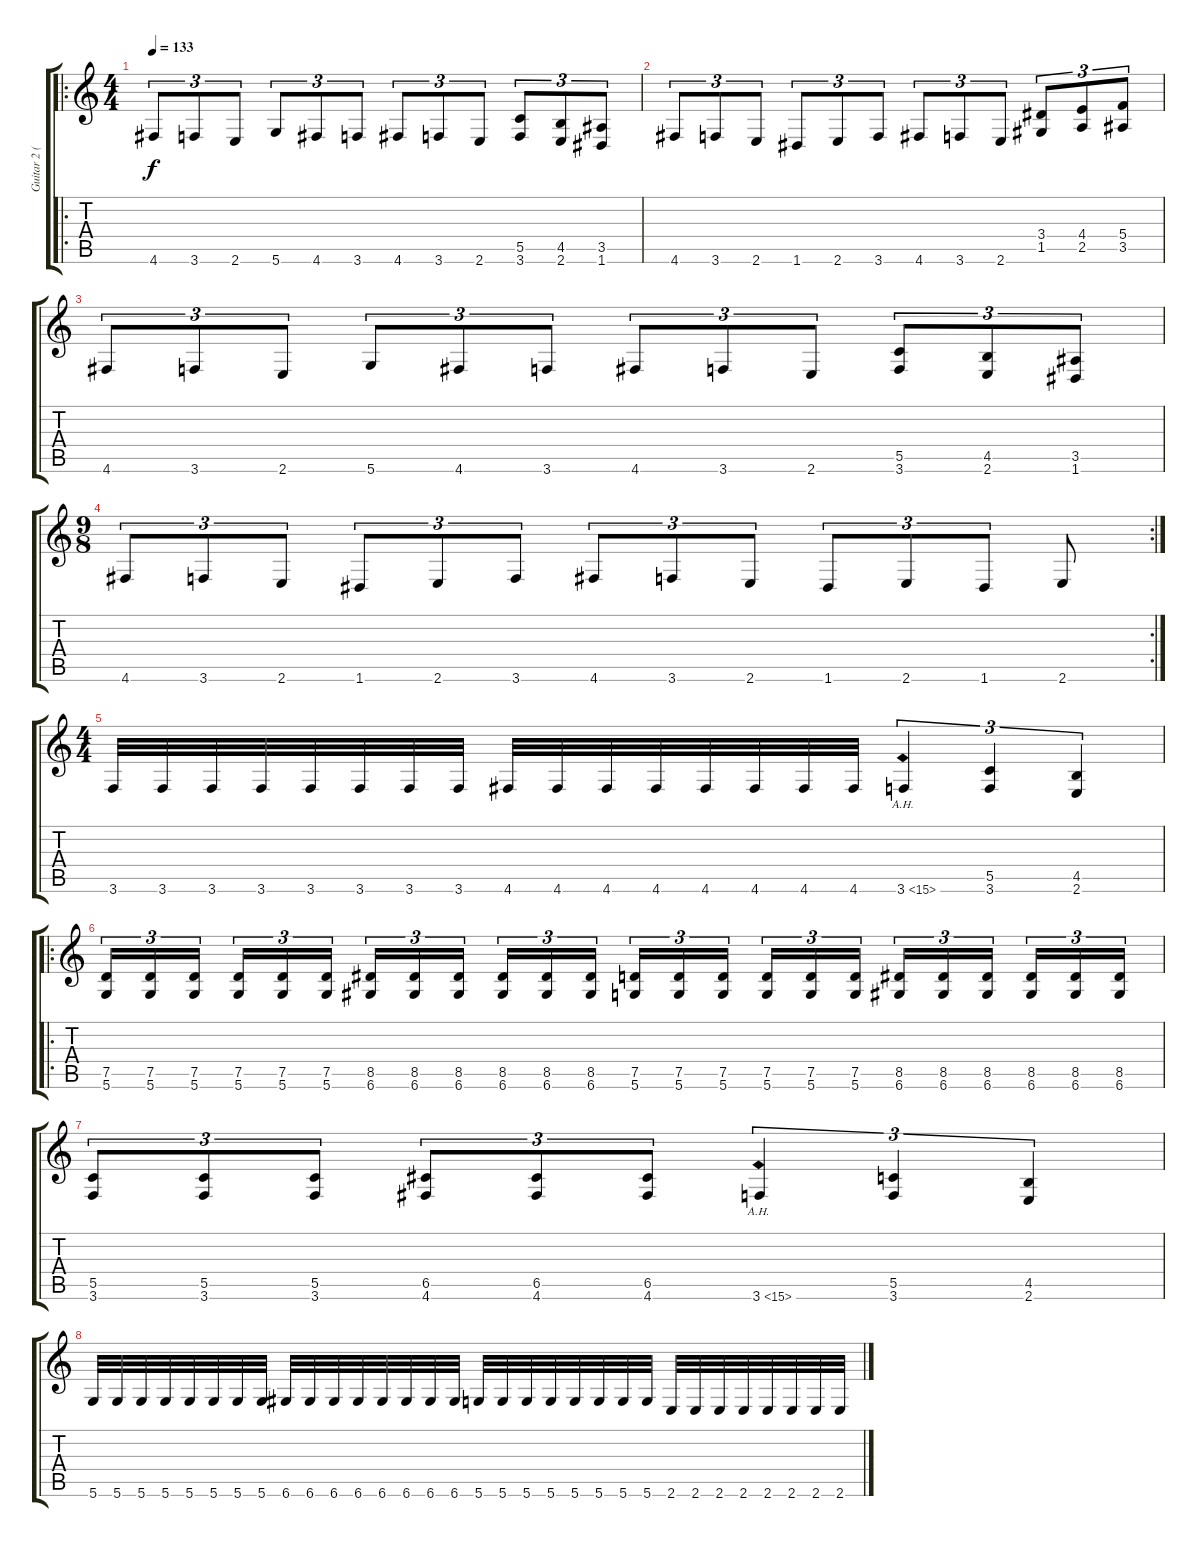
\track ("Guitar 2 (Erik)" "Guitar 2 (") {instrument distortionguitar}
\staff {score tabs}
\tuning (D4 A3 F3 C3 G2 D2) {hide}
\ro
\ts (4 4)
\tempo 133
\clef g2
\ks c
4.6.8{tu (3 2) dy f} 3.6.8{tu (3 2)} 2.6.8{tu (3 2)} 5.6.8{tu (3 2)} 4.6.8{tu (3 2)} 3.6.8{tu (3 2)} 4.6.8{tu (3 2)} 3.6.8{tu (3 2)} 2.6.8{tu (3 2)} (5.5 3.6).8{tu (3 2)} (4.5 2.6).8{tu (3 2)} (3.5 1.6).8{tu (3 2)} |
4.6.8{tu (3 2)} 3.6.8{tu (3 2)} 2.6.8{tu (3 2)} 1.6.8{tu (3 2)} 2.6.8{tu (3 2)} 3.6.8{tu (3 2)} 4.6.8{tu (3 2)} 3.6.8{tu (3 2)} 2.6.8{tu (3 2)} (3.4 1.5).8{tu (3 2)} (4.4 2.5).8{tu (3 2)} (5.4 3.5).8{tu (3 2)} |
4.6.8{tu (3 2)} 3.6.8{tu (3 2)} 2.6.8{tu (3 2)} 5.6.8{tu (3 2)} 4.6.8{tu (3 2)} 3.6.8{tu (3 2)} 4.6.8{tu (3 2)} 3.6.8{tu (3 2)} 2.6.8{tu (3 2)} (5.5 3.6).8{tu (3 2)} (4.5 2.6).8{tu (3 2)} (3.5 1.6).8{tu (3 2)} |
\rc 2
\ts (9 8)
4.6.8{tu (3 2)} 3.6.8{tu (3 2)} 2.6.8{tu (3 2)} 1.6.8{tu (3 2)} 2.6.8{tu (3 2)} 3.6.8{tu (3 2)} 4.6.8{tu (3 2)} 3.6.8{tu (3 2)} 2.6.8{tu (3 2)} 1.6.8{tu (3 2)} 2.6.8{tu (3 2)} 1.6.8{tu (3 2)} 2.6.8 |
\ts (4 4)
3.6.32 3.6.32 3.6.32 3.6.32 3.6.32 3.6.32 3.6.32 3.6.32 4.6.32 4.6.32 4.6.32 4.6.32 4.6.32 4.6.32 4.6.32 4.6.32 3.6{ah 12}.4{tu (3 2)} (5.5 3.6).4{tu (3 2)} (4.5 2.6).4{tu (3 2)} |
\ro
(7.5 5.6).16{tu (3 2)} (7.5 5.6).16{tu (3 2)} (7.5 5.6).16{tu (3 2)} (7.5 5.6).16{tu (3 2)} (7.5 5.6).16{tu (3 2)} (7.5 5.6).16{tu (3 2)} (8.5 6.6).16{tu (3 2)} (8.5 6.6).16{tu (3 2)} (8.5 6.6).16{tu (3 2)} (8.5 6.6).16{tu (3 2)} (8.5 6.6).16{tu (3 2)} (8.5 6.6).16{tu (3 2)} (7.5 5.6).16{tu (3 2)} (7.5 5.6).16{tu (3 2)} (7.5 5.6).16{tu (3 2)} (7.5 5.6).16{tu (3 2)} (7.5 5.6).16{tu (3 2)} (7.5 5.6).16{tu (3 2)} (8.5 6.6).16{tu (3 2)} (8.5 6.6).16{tu (3 2)} (8.5 6.6).16{tu (3 2)} (8.5 6.6).16{tu (3 2)} (8.5 6.6).16{tu (3 2)} (8.5 6.6).16{tu (3 2)} |
(5.5 3.6).8{tu (3 2)} (5.5 3.6).8{tu (3 2)} (5.5 3.6).8{tu (3 2)} (6.5 4.6).8{tu (3 2)} (6.5 4.6).8{tu (3 2)} (6.5 4.6).8{tu (3 2)} 3.6{ah 12}.4{tu (3 2)} (5.5 3.6).4{tu (3 2)} (4.5 2.6).4{tu (3 2)} |
5.6.32 5.6.32 5.6.32 5.6.32 5.6.32 5.6.32 5.6.32 5.6.32 6.6.32 6.6.32 6.6.32 6.6.32 6.6.32 6.6.32 6.6.32 6.6.32 5.6.32 5.6.32 5.6.32 5.6.32 5.6.32 5.6.32 5.6.32 5.6.32 2.6.32 2.6.32 2.6.32 2.6.32 2.6.32 2.6.32 2.6.32 2.6.32
